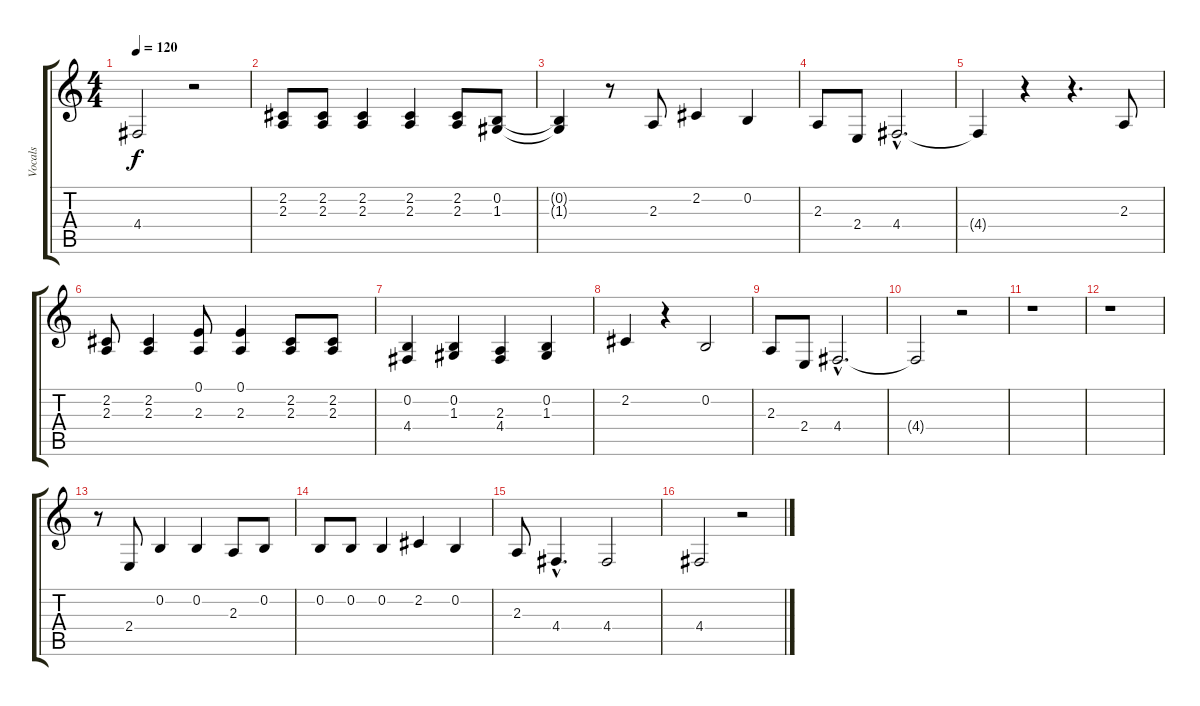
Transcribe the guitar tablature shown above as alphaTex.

\track ("Vocals" "Vocals") {instrument synthvoice}
\staff {score tabs}
\tuning (E4 B3 G3 D3 A2 E2) {hide}
\ts (4 4)
\tempo 120
\clef g2
\ks c
4.4{t}.2{dy f} r.2 |
(2.2 2.3).8 (2.2 2.3).8 (2.2 2.3).4 (2.2 2.3).4 (2.2 2.3).8 (0.2 1.3).8 |
(0.2{t} 1.3{t}).4 r.8 2.3.8 2.2.4 0.2.4 |
2.3.8 2.4.8 4.4{hac}.2{d} |
4.4{t}.4 r.4 r.4{d} 2.3.8 |
(2.2 2.3).8 (2.2 2.3).4 (0.1 2.3).8 (0.1 2.3).4 (2.2 2.3).8 (2.2 2.3).8 |
(0.2 4.4).4 (0.2 1.3).4 (2.3 4.4).4 (0.2 1.3).4 |
2.2.4 r.4 0.2.2 |
2.3.8 2.4.8 4.4{hac}.2{d} |
4.4{t}.2 r.2 |
r.1 |
r.1 |
r.8 2.4.8 0.2.4 0.2.4 2.3.8 0.2.8 |
0.2.8 0.2.8 0.2.4 2.2.4 0.2.4 |
2.3.8 4.4{hac}.4{d} 4.4.2 |
4.4.2 r.2
